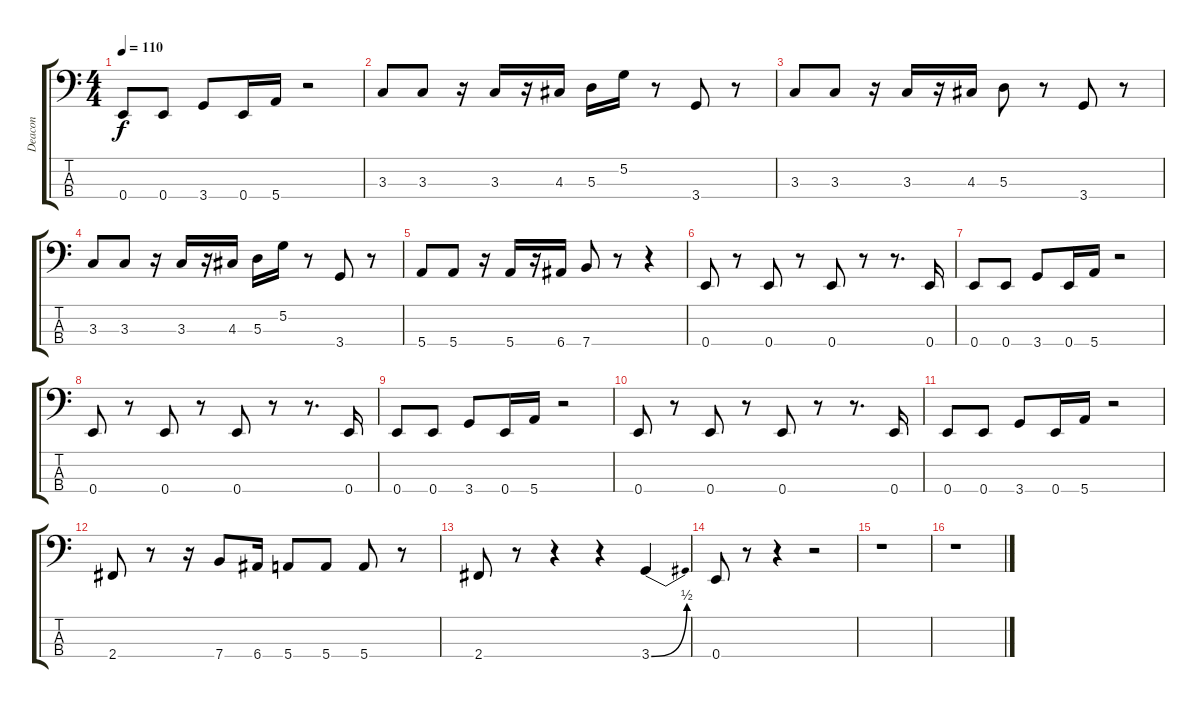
\track ("Deacon" "Deacon") {instrument electricbassfinger}
\staff {score tabs}
\tuning (G2 D2 A1 E1) {hide}
\ts (4 4)
\tempo 110
\clef f4
\ks c
0.4.8{dy f} 0.4.8 3.4.8 0.4.16 5.4.16 r.2 |
3.3.8 3.3.8 r.16 3.3.16 r.16 4.3.16 5.3.16 5.2.16 r.8 3.4.8 r.8 |
3.3.8 3.3.8 r.16 3.3.16 r.16 4.3.16 5.3.8 r.8 3.4.8 r.8 |
3.3.8 3.3.8 r.16 3.3.16 r.16 4.3.16 5.3.16 5.2.16 r.8 3.4.8 r.8 |
5.4.8 5.4.8 r.16 5.4.16 r.16 6.4.16 7.4.8 r.8 r.4 |
0.4.8 r.8 0.4.8 r.8 0.4.8 r.8 r.8{d} 0.4.16 |
0.4.8 0.4.8 3.4.8 0.4.16 5.4.16 r.2 |
0.4.8 r.8 0.4.8 r.8 0.4.8 r.8 r.8{d} 0.4.16 |
0.4.8 0.4.8 3.4.8 0.4.16 5.4.16 r.2 |
0.4.8 r.8 0.4.8 r.8 0.4.8 r.8 r.8{d} 0.4.16 |
0.4.8 0.4.8 3.4.8 0.4.16 5.4.16 r.2 |
2.4.8 r.8 r.16 7.4.8 6.4.16 5.4.8 5.4.8 5.4.8 r.8 |
2.4.8 r.8 r.4 r.4 3.4{be (bend 0 0 60 2)}.4 |
0.4.8 r.8 r.4 r.2 |
r.1 |
r.1
